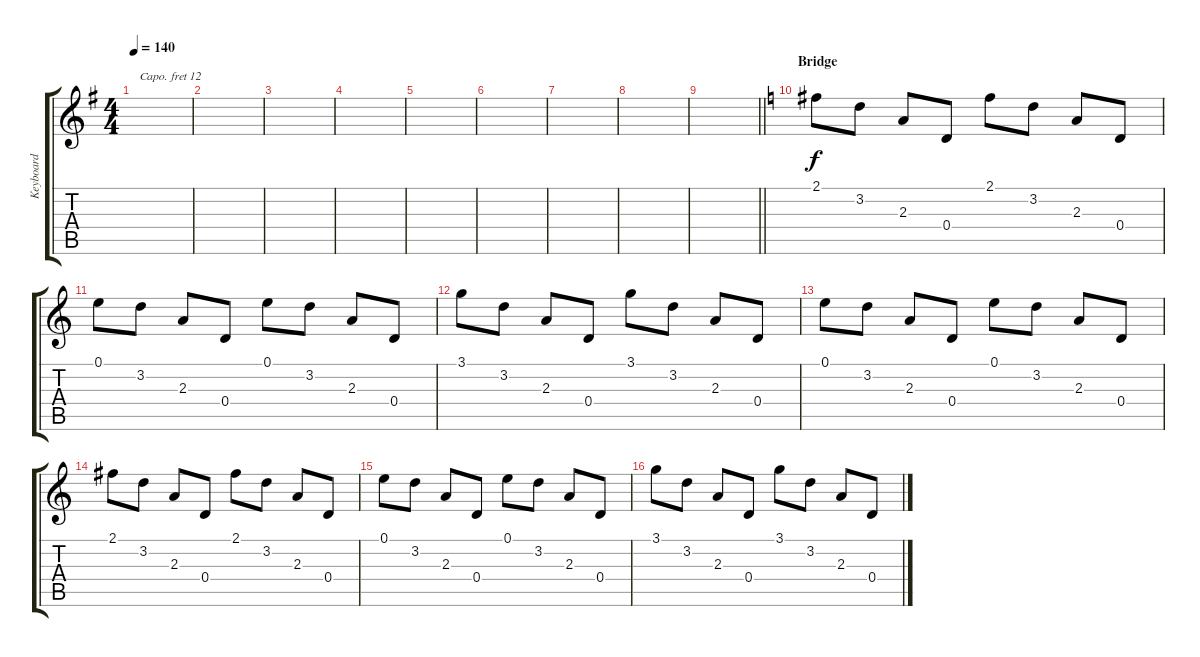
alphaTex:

\track ("Keyboard" "Keyboard") {instrument pizzicatostrings}
\staff {score tabs}
\capo 12
\tuning (E4 B3 G3 D3 A2 E2) {hide}
\ts (4 4)
\tempo 140
\clef g2
\ks g
|
|
|
|
|
|
|
|
\barLineRight lightlight
|
\section ("" "Bridge")
\ks c
2.1.8{volume 16 instrument pizzicatostrings} 3.2.8 2.3.8 0.4.8 2.1.8 3.2.8 2.3.8 0.4.8 |
0.1.8 3.2.8 2.3.8 0.4.8 0.1.8 3.2.8 2.3.8 0.4.8 |
3.1.8 3.2.8 2.3.8 0.4.8 3.1.8 3.2.8 2.3.8 0.4.8 |
0.1.8 3.2.8 2.3.8 0.4.8 0.1.8 3.2.8 2.3.8 0.4.8 |
2.1.8 3.2.8 2.3.8 0.4.8 2.1.8 3.2.8 2.3.8 0.4.8 |
0.1.8 3.2.8 2.3.8 0.4.8 0.1.8 3.2.8 2.3.8 0.4.8 |
3.1.8 3.2.8 2.3.8 0.4.8 3.1.8 3.2.8 2.3.8 0.4.8
